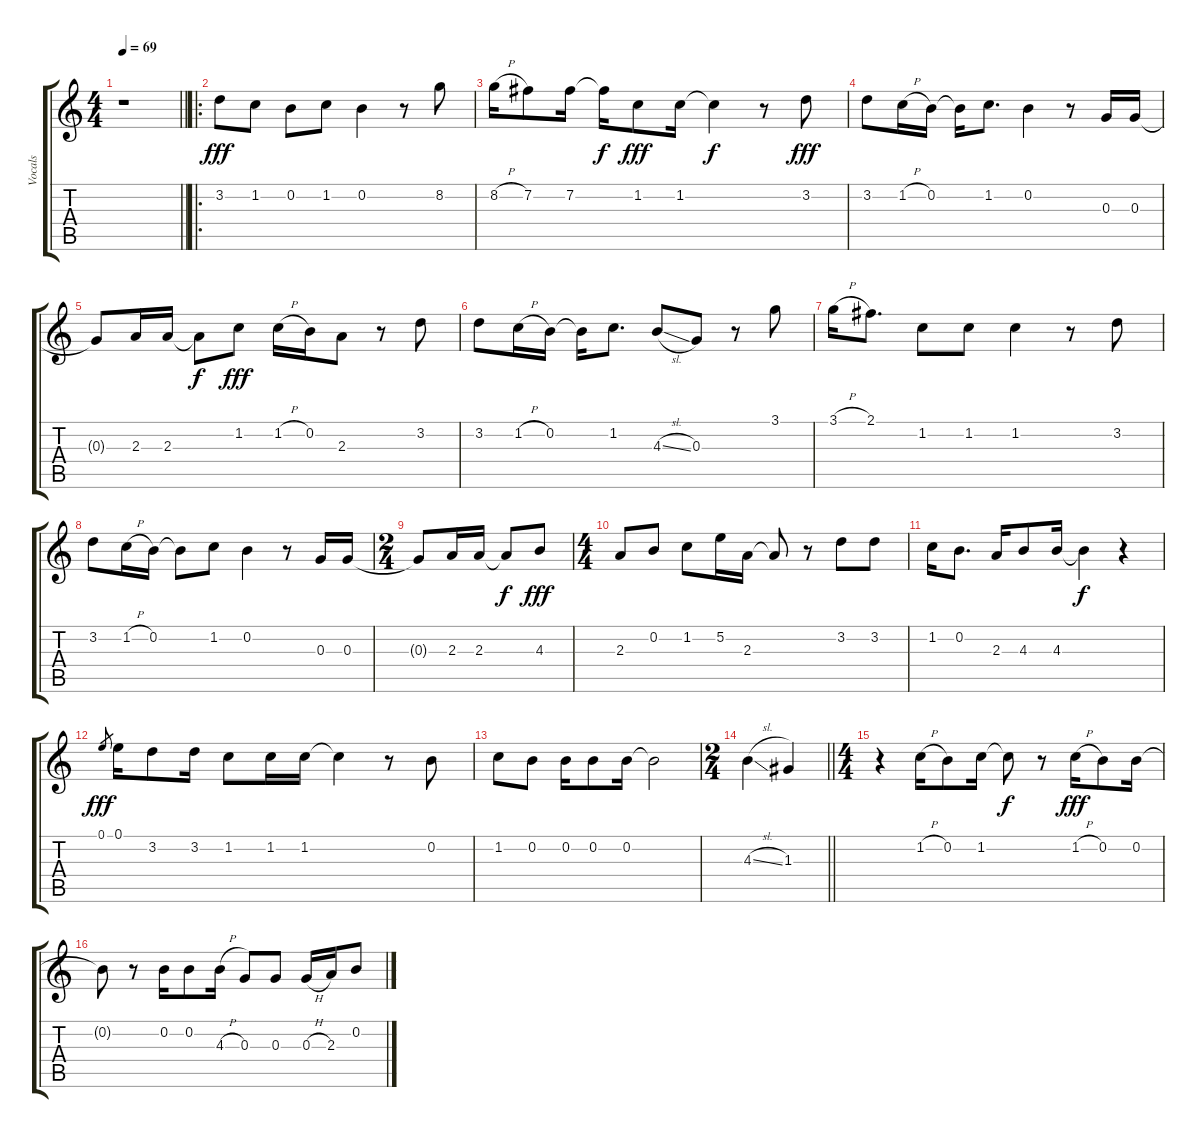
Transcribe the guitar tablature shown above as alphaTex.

\track ("Vocals" "Vocals") {instrument contrabass}
\staff {score tabs}
\tuning (E4 B3 G3 D3 A2 E2) {hide}
\ts (4 4)
\tempo 69
\clef g2
\barLineRight lightlight
\ks c
r.1{dy fff} |
\ro
3.2.8 1.2.8 0.2.8 1.2.8 0.2.4 r.8 8.2.8 |
8.2{h}.16 7.2.8 7.2.16 7.2{t}.16{dy f} 1.2.8{dy fff} 1.2.16 1.2{t}.4{dy f} r.8 3.2.8{dy fff} |
3.2.8 1.2{h}.16 0.2.16 0.2{t}.16 1.2.8{d} 0.2.4 r.8 0.3.16 0.3.16 |
0.3{t}.8 2.3.16 2.3.16 2.3{t}.8{dy f} 1.2.8{dy fff} 1.2{h}.16 0.2.16 2.3.8 r.8 3.2.8 |
3.2.8 1.2{h}.16 0.2.16 0.2{t}.16 1.2.8{d} 4.3{sl}.8 0.3.8 r.8 3.1.8 |
3.1{h}.16 2.1.8{d} 1.2.8 1.2.8 1.2.4 r.8 3.2.8 |
3.2.8 1.2{h}.16 0.2.16 0.2{t}.8 1.2.8 0.2.4 r.8 0.3.16 0.3.16 |
\ts (2 4)
0.3{t}.8 2.3.16 2.3.16 2.3{t}.8{dy f} 4.3.8{dy fff} |
\ts (4 4)
2.3.8 0.2.8 1.2.8 5.2.16 2.3.16 2.3{t}.8 r.8 3.2.8 3.2.8 |
1.2.16 0.2.8{d} 2.3.16 4.3.8 4.3.16 4.3{t}.4{dy f} r.4 |
0.1.8{gr dy fff} 0.1.16 3.2.8 3.2.16 1.2.8 1.2.16 1.2.16 1.2{t}.4 r.8 0.2.8 |
1.2.8 0.2.8 0.2.16 0.2.8 0.2.16 0.2{t}.2 |
\ts (2 4)
\barLineRight lightlight
4.3{sl}.4 1.3.4 |
\ts (4 4)
r.4 1.2{h}.16 0.2.8 1.2.16 1.2{t}.8{dy f} r.8 1.2{h}.16{dy fff} 0.2.8 0.2.16 |
0.2{t}.8 r.8 0.2.16 0.2.8 4.3{h}.16 0.3.8 0.3.8 0.3{h}.16 2.3.16 0.2.8
